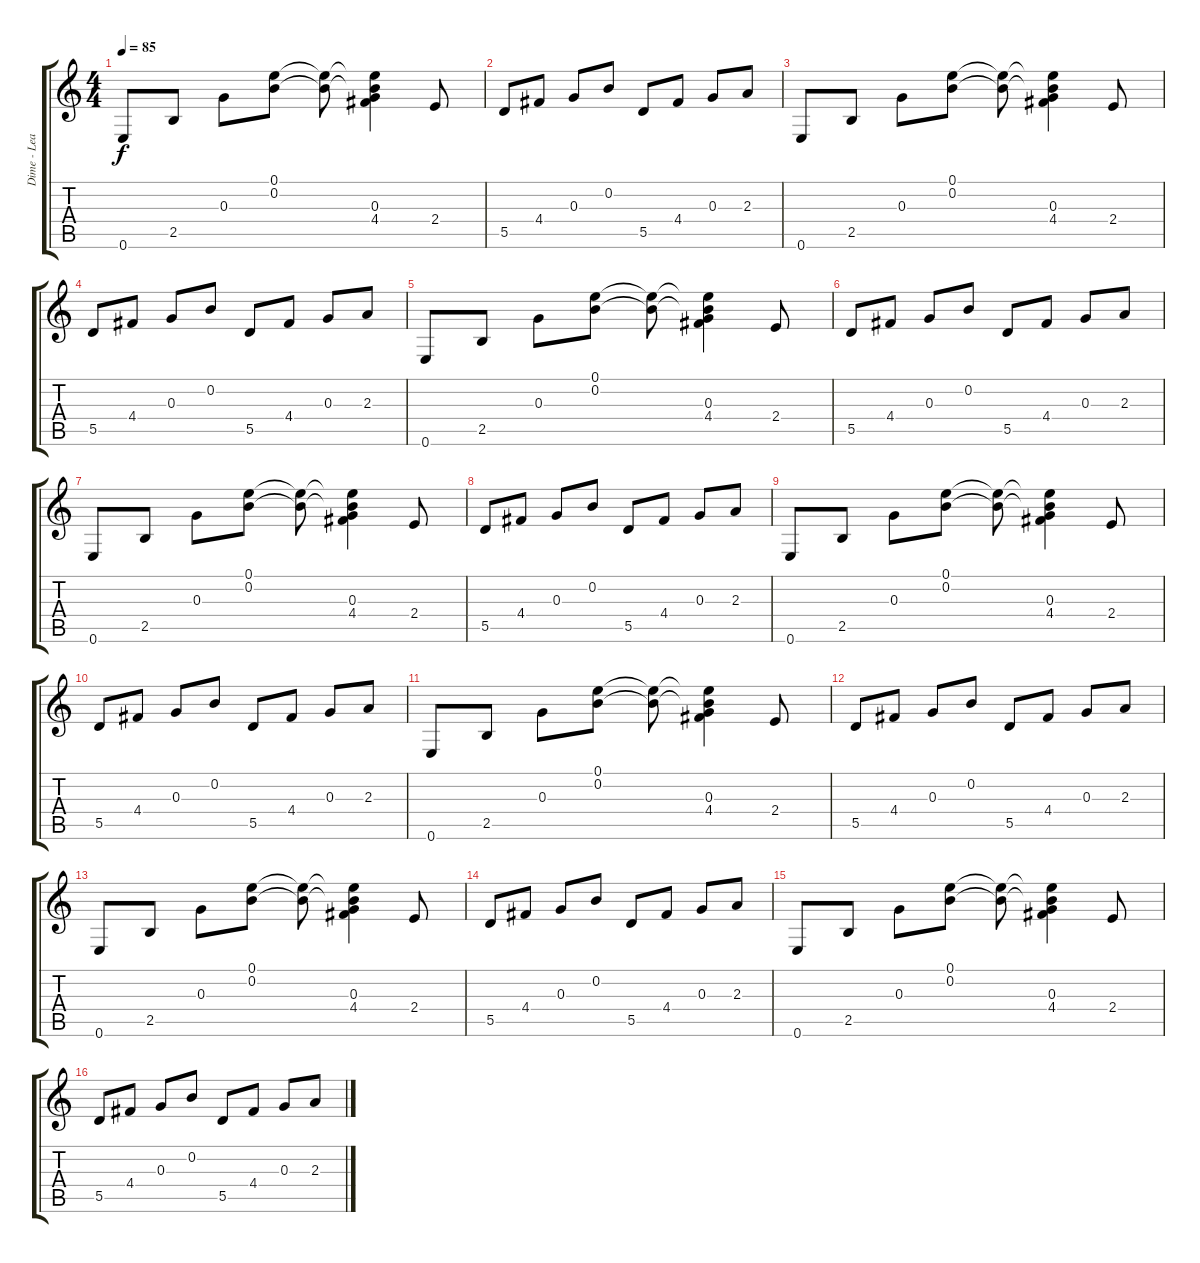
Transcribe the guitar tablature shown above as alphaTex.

\track ("Dime - Lead Guitar" "Dime - Lea") {instrument acousticguitarsteel}
\staff {score tabs}
\tuning (E4 B3 G3 D3 A2 E2) {hide}
\ts (4 4)
\tempo 85
\clef g2
\ks c
0.6.8{dy f instrument acousticguitarsteel} 2.5.8 0.3.8 (0.1 0.2).8 (0.1{t} 0.2{t}).8 (0.1{t} 0.2{t} 0.3 4.4).4 2.4.8 |
5.5.8 4.4.8 0.3.8 0.2.8 5.5.8 4.4.8 0.3.8 2.3.8 |
0.6.8 2.5.8 0.3.8 (0.1 0.2).8 (0.1{t} 0.2{t}).8 (0.1{t} 0.2{t} 0.3 4.4).4 2.4.8 |
5.5.8 4.4.8 0.3.8 0.2.8 5.5.8 4.4.8 0.3.8 2.3.8 |
0.6.8 2.5.8 0.3.8 (0.1 0.2).8 (0.1{t} 0.2{t}).8 (0.1{t} 0.2{t} 0.3 4.4).4 2.4.8 |
5.5.8 4.4.8 0.3.8 0.2.8 5.5.8 4.4.8 0.3.8 2.3.8 |
0.6.8 2.5.8 0.3.8 (0.1 0.2).8 (0.1{t} 0.2{t}).8 (0.1{t} 0.2{t} 0.3 4.4).4 2.4.8 |
5.5.8 4.4.8 0.3.8 0.2.8 5.5.8 4.4.8 0.3.8 2.3.8 |
0.6.8 2.5.8 0.3.8 (0.1 0.2).8 (0.1{t} 0.2{t}).8 (0.1{t} 0.2{t} 0.3 4.4).4 2.4.8 |
5.5.8 4.4.8 0.3.8 0.2.8 5.5.8 4.4.8 0.3.8 2.3.8 |
0.6.8 2.5.8 0.3.8 (0.1 0.2).8 (0.1{t} 0.2{t}).8 (0.1{t} 0.2{t} 0.3 4.4).4 2.4.8 |
5.5.8 4.4.8 0.3.8 0.2.8 5.5.8 4.4.8 0.3.8 2.3.8 |
0.6.8 2.5.8 0.3.8 (0.1 0.2).8 (0.1{t} 0.2{t}).8 (0.1{t} 0.2{t} 0.3 4.4).4 2.4.8 |
5.5.8 4.4.8 0.3.8 0.2.8 5.5.8 4.4.8 0.3.8 2.3.8 |
0.6.8 2.5.8 0.3.8 (0.1 0.2).8 (0.1{t} 0.2{t}).8 (0.1{t} 0.2{t} 0.3 4.4).4 2.4.8 |
5.5.8 4.4.8 0.3.8 0.2.8 5.5.8 4.4.8 0.3.8 2.3.8
